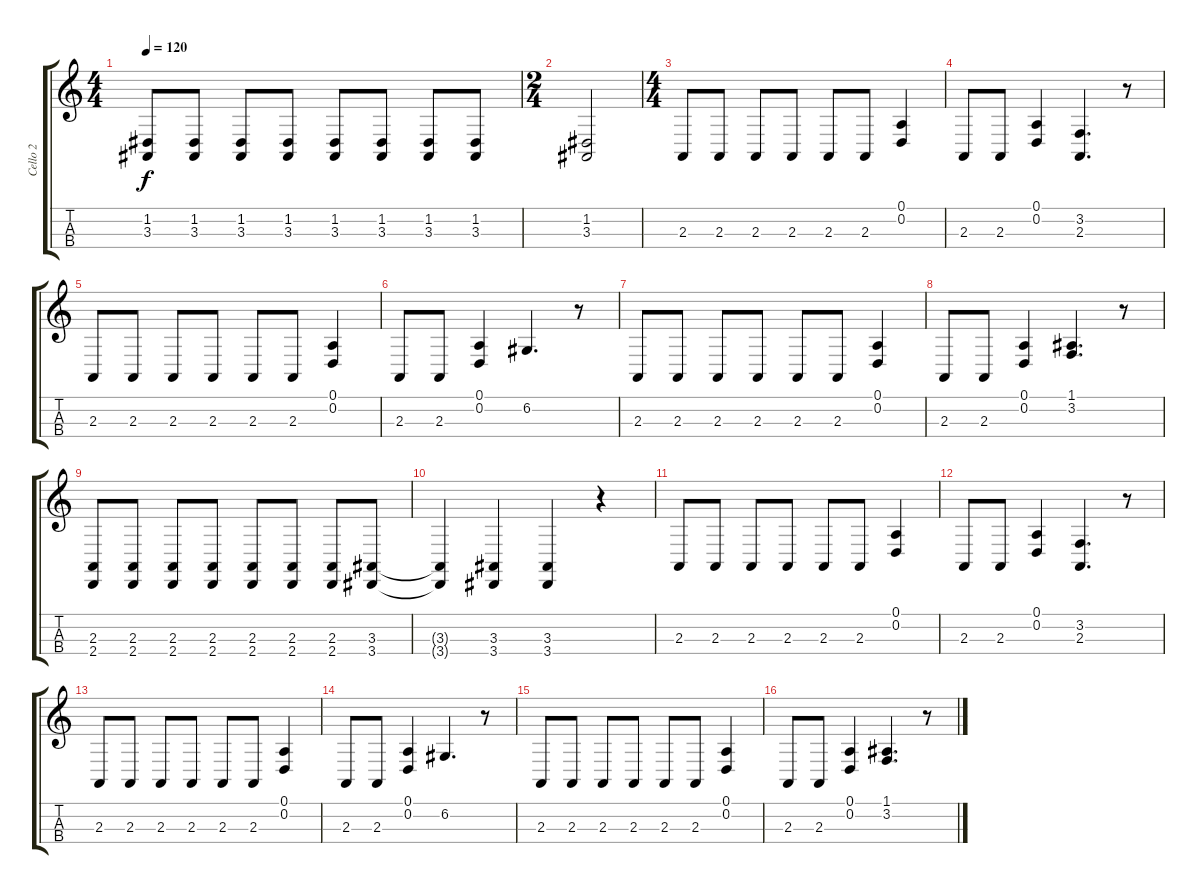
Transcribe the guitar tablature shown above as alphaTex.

\track ("Cello 2" "Cello 2") {instrument cello}
\staff {score tabs}
\tuning (A3 D3 G2 C2) {hide}
\ts (4 4)
\tempo 120
\clef g2
\ks c
(1.2 3.3).8{dy f} (1.2 3.3).8 (1.2 3.3).8 (1.2 3.3).8 (1.2 3.3).8 (1.2 3.3).8 (1.2 3.3).8 (1.2 3.3).8 |
\ts (2 4)
(1.2 3.3).2 |
\ts (4 4)
2.3.8 2.3.8 2.3.8 2.3.8 2.3.8 2.3.8 (0.1 0.2).4 |
2.3.8 2.3.8 (0.1 0.2).4 (3.2 2.3).4{d} r.8 |
2.3.8 2.3.8 2.3.8 2.3.8 2.3.8 2.3.8 (0.1 0.2).4 |
2.3.8 2.3.8 (0.1 0.2).4 6.2.4{d} r.8 |
2.3.8 2.3.8 2.3.8 2.3.8 2.3.8 2.3.8 (0.1 0.2).4 |
2.3.8 2.3.8 (0.1 0.2).4 (1.1 3.2).4{d} r.8 |
(2.3 2.4).8 (2.3 2.4).8 (2.3 2.4).8 (2.3 2.4).8 (2.3 2.4).8 (2.3 2.4).8 (2.3 2.4).8 (3.3 3.4).8 |
(3.3{t} 3.4{t}).4 (3.3 3.4).4 (3.3 3.4).4 r.4 |
2.3.8 2.3.8 2.3.8 2.3.8 2.3.8 2.3.8 (0.1 0.2).4 |
2.3.8 2.3.8 (0.1 0.2).4 (3.2 2.3).4{d} r.8 |
2.3.8 2.3.8 2.3.8 2.3.8 2.3.8 2.3.8 (0.1 0.2).4 |
2.3.8 2.3.8 (0.1 0.2).4 6.2.4{d} r.8 |
2.3.8 2.3.8 2.3.8 2.3.8 2.3.8 2.3.8 (0.1 0.2).4 |
2.3.8 2.3.8 (0.1 0.2).4 (1.1 3.2).4{d} r.8
